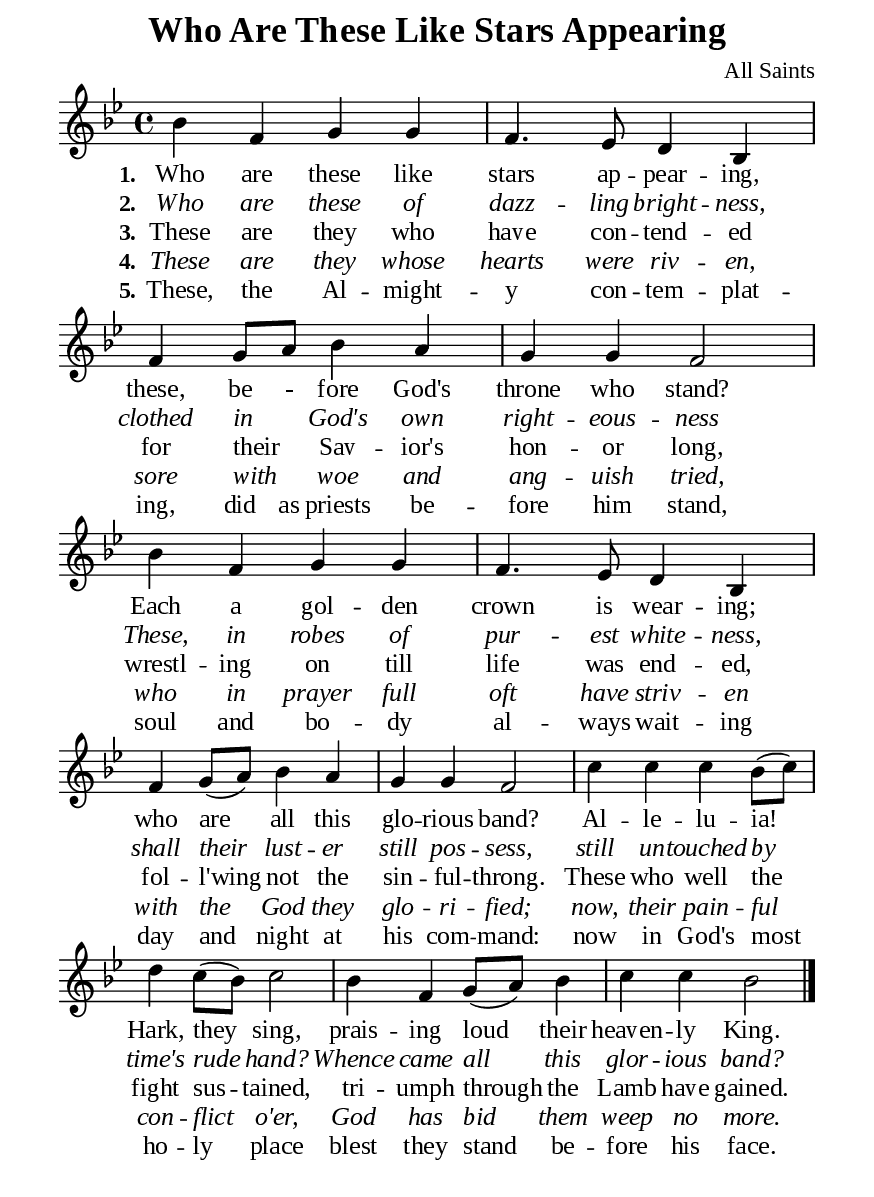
%%%%%%%%%%%%%%%%%%%%%%%%%%%%%
% CONTENTS OF THIS DOCUMENT
% 1. Common settings
% 2. Verse music
% 3. Verse lyrics
% 4. Layout
%%%%%%%%%%%%%%%%%%%%%%%%%%%%%

%%%%%%%%%%%%%%%%%%%%%%%%%%%%%
% 1. Common settings
%%%%%%%%%%%%%%%%%%%%%%%%%%%%%
\version "2.18.2"

\header {
  title = "Who Are These Like Stars Appearing"
  composer = "All Saints"
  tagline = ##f
}

global= {
  \key bes \major
  \time 4/4
  \override Score.BarNumber.break-visibility = ##(#f #f #f)
}

\paper {
  #(set-paper-size "a5")
  top-margin = 1.1\mm
  bottom-marign = 10\mm
  left-margin = 10\mm
  right-margin = 10\mm
  indent = #0
  #(define fonts
	 (make-pango-font-tree "Liberation Serif"
	 		       "Liberation Serif"
			       "Liberation Serif"
			       (/ 20 20)))
  page-count = #1
}

printItalic = \with {
  \override LyricText.font-shape = #'italic
}

%%%%%%%%%%%%%%%%%%%%%%%%%%%%%
% 2. Verse music
%%%%%%%%%%%%%%%%%%%%%%%%%%%%%
musicVerseSoprano = \relative c'' {
  %{	01	%} bes4 f g g |
  %{	02	%} f4. ees8 d4 bes |
  %{	03	%} f' g8 a bes4 a |
  %{	04	%} g g f2 |
  %{	05	%} bes4 f g g |
  %{	06	%} f4. ees8 d4 bes |
  %{	07	%} f' g8 (a) bes4 a |
  %{	08	%} g g f2 |
  %{	09	%} c'4 c c bes8 (c) |
  %{	10	%} d4 c8 (bes) c2 |
  %{	11	%} bes4 f g8 (a) bes4 |
  %{	12	%} c c bes2 \bar "|."
}

%%%%%%%%%%%%%%%%%%%%%%%%%%%%%
% 3. Verse lyrics
%%%%%%%%%%%%%%%%%%%%%%%%%%%%%
verseOne = \lyricmode {
  \set stanza = #"1."
  Who are these like stars ap -- pear -- ing,
  these, be - fore God's throne who stand?
  Each a gol -- den crown is wear -- ing;
  who are all this glo -- rious band?
  Al -- le -- lu -- ia! Hark, they sing,
  prais -- ing loud their heaven -- ly King.
}

verseTwo = \lyricmode {
  \set stanza = #"2."
  Who are these of dazz -- ling bright -- ness,
  clothed in _ God's own right -- eous -- ness
  These, in robes of pur -- est white -- ness,
  shall their lust -- er still pos -- sess,
  still un -- touched by time's rude hand?
  Whence came all this glor -- ious band?
}

verseThree = \lyricmode {
  \set stanza = #"3."
  These are they who have con -- tend -- ed
  for their _ Sav -- ior's hon -- or long,
  wrestl -- ing on till life was end -- ed,
  fol -- l'wing not the sin -- ful -- throng.
  These who well the fight sus -- tained,
  tri -- umph through the Lamb have gained.
}

verseFour = \lyricmode {
  \set stanza = #"4."
  These are they whose hearts were riv -- en,
  sore with _ woe and ang -- uish tried,
  who in prayer full oft have striv -- en
  with the God they glo -- ri -- fied;
  now, their pain -- ful con -- flict o'er,
  God has bid them weep no more.
}

verseFive = \lyricmode {
  \set stanza = #"5."
  These, the Al -- might -- y con -- tem -- plat -- ing,
  did as priests be -- fore him stand,
  soul and bo -- dy al -- ways wait -- ing
  day and night at his com -- mand:
  now in God's most ho -- ly place
  blest they stand be -- fore his face.
}

%%%%%%%%%%%%%%%%%%%%%%%%%%%%%
% 4. Layout
%%%%%%%%%%%%%%%%%%%%%%%%%%%%%
\score {
    \new ChoirStaff <<
      \new Staff <<
        \clef "treble"
        \new Voice = "sopranos" { \global   \musicVerseSoprano }
      >>
      \new Lyrics \lyricsto sopranos \verseOne
      \new Lyrics \printItalic \lyricsto sopranos \verseTwo
      \new Lyrics \lyricsto sopranos \verseThree
      \new Lyrics \printItalic \lyricsto sopranos \verseFour
      \new Lyrics \lyricsto sopranos \verseFive
    >>
}
